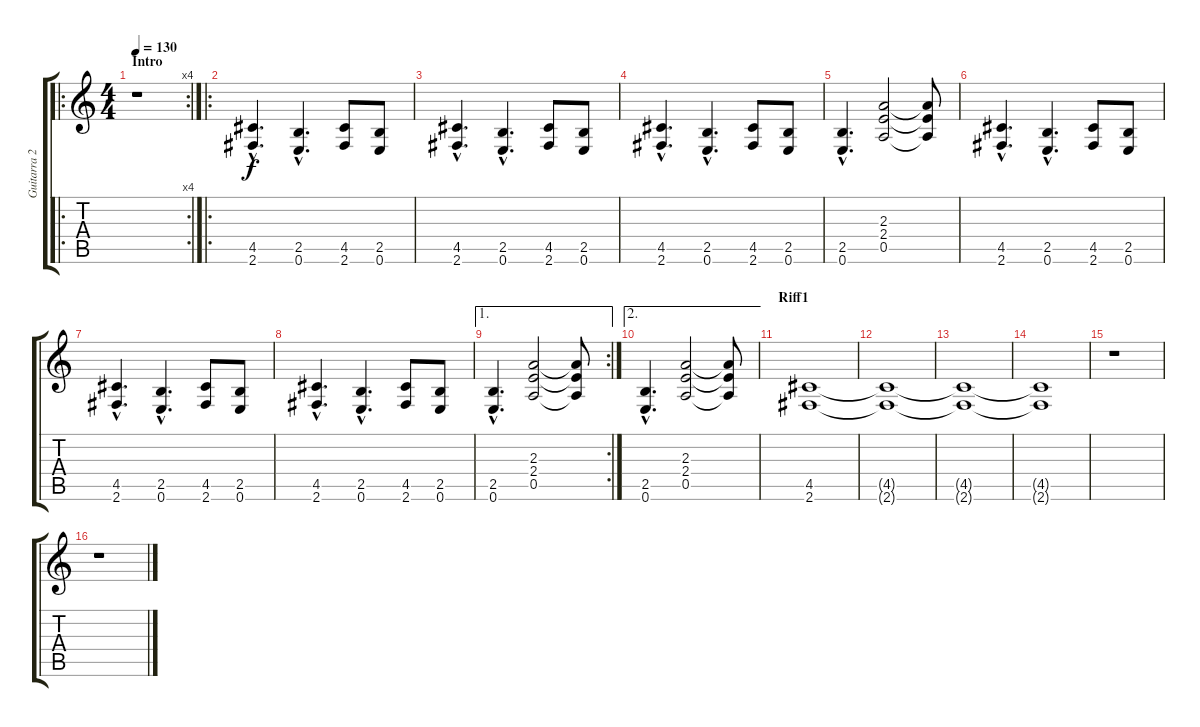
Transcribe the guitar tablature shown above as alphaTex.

\track ("Guitarra 2" "Guitarra 2") {instrument distortionguitar}
\staff {score tabs}
\tuning (E4 B3 G3 D3 A2 E2) {hide}
\ro
\rc 4
\ts (4 4)
\section ("" "Intro")
\tempo 130
\clef g2
\ks c
r.1{dy f instrument distortionguitar} |
\ro
(4.5{hac} 2.6{hac}).4{d} (2.5{hac} 0.6{hac}).4{d} (4.5 2.6).8 (2.5 0.6).8 |
(4.5{hac} 2.6{hac}).4{d} (2.5{hac} 0.6{hac}).4{d} (4.5 2.6).8 (2.5 0.6).8 |
(4.5{hac} 2.6{hac}).4{d} (2.5{hac} 0.6{hac}).4{d} (4.5 2.6).8 (2.5 0.6).8 |
(2.5{hac} 0.6{hac}).4{d} (2.3 2.4 0.5).2 (2.3{t} 2.4{t} 0.5{t}).8 |
(4.5{hac} 2.6{hac}).4{d} (2.5{hac} 0.6{hac}).4{d} (4.5 2.6).8 (2.5 0.6).8 |
(4.5{hac} 2.6{hac}).4{d} (2.5{hac} 0.6{hac}).4{d} (4.5 2.6).8 (2.5 0.6).8 |
(4.5{hac} 2.6{hac}).4{d} (2.5{hac} 0.6{hac}).4{d} (4.5 2.6).8 (2.5 0.6).8 |
\ae 1
\rc 2
(2.5{hac} 0.6{hac}).4{d} (2.3 2.4 0.5).2 (2.3{t} 2.4{t} 0.5{t}).8 |
\ae 2
(2.5{hac} 0.6{hac}).4{d} (2.3 2.4 0.5).2 (2.3{t} 2.4{t} 0.5{t}).8 |
\section ("" "Riff1")
(4.5 2.6).1{volume 8} |
(4.5{t} 2.6{t}).1 |
(4.5{t} 2.6{t}).1 |
(4.5{t} 2.6{t}).1 |
r.1 |
r.1
